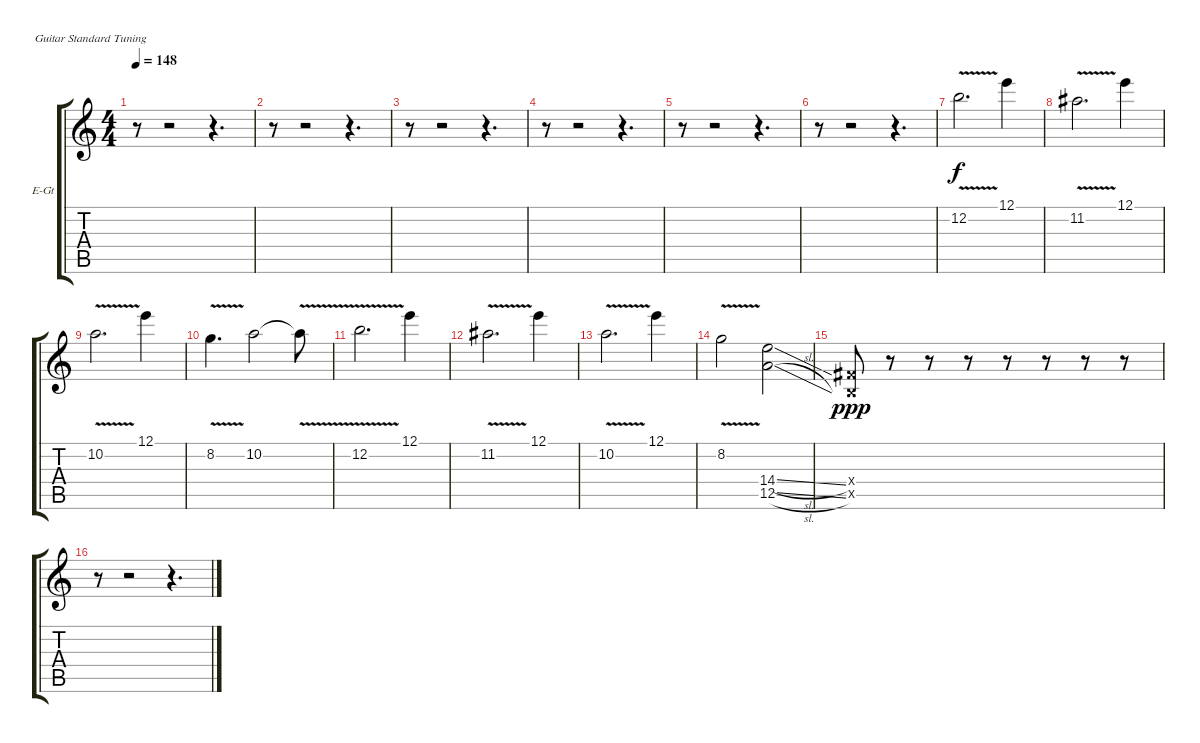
\defaultSystemsLayout 4
\bracketExtendMode groupsimilarinstruments
\firstSystemTrackNameOrientation horizontal
\otherSystemsTrackNameOrientation horizontal
\track ("Electric Guitar Lead" "E-Gt") {instrument electricguitarclean}
\staff {score tabs}
\tuning (E4 B3 G3 D3 A2 E2)
\ts (4 4)
\tempo 148
\clef g2
\scale
0.333333
\ks c
r.8{dy f} r.2 r.4{d} |
\scale
0.333333 r.8 r.2 r.4{d} |
\scale
0.333333 r.8 r.2 r.4{d} |
\scale
0.333333 r.8 r.2 r.4{d} |
\scale
0.333333 r.8 r.2 r.4{d} |
\scale
0.333333 r.8 r.2 r.4{d} |
\scale
0.333333 12.2{v}.2{d} 12.1.4 |
\scale
0.333333 11.2{v}.2{d} 12.1.4 |
\scale
0.333333 10.2{v}.2{d} 12.1.4 |
\scale
0.333333 8.2{v}.4{d} 10.2.2 10.2{v t}.8 |
\scale
0.333333 12.2{v}.2{d} 12.1.4 |
\scale
0.333333 11.2{v}.2{d} 12.1.4 |
\scale
0.333333 10.2{v}.2{d} 12.1.4 |
\scale
0.333333 8.2{v}.2 (14.4{sl} 12.5{sl}).2 |
\scale
0.333333 (4.4{x} 2.5{x}).8{dy ppp} r.8 r.8 r.8 r.8 r.8 r.8 r.8 |
\scale
0.333333 r.8 r.2 r.4{d}
